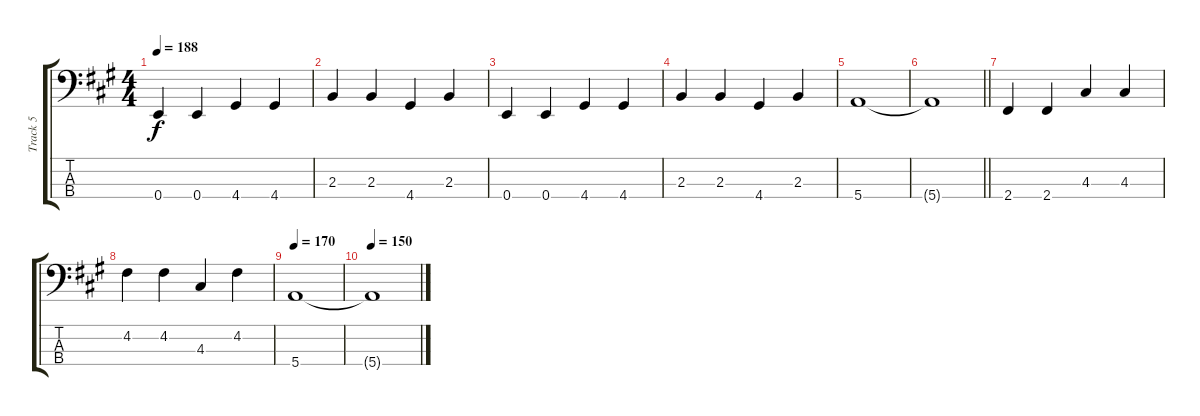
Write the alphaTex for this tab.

\track ("Track 5" "Track 5") {instrument electricbassfinger}
\staff {score tabs}
\tuning (G2 D2 A1 E1) {hide}
\ts (4 4)
\tempo 188
\clef f4
\ks a
0.4.4{dy f} 0.4.4 4.4.4 4.4.4 |
2.3.4 2.3.4 4.4.4 2.3.4 |
0.4.4 0.4.4 4.4.4 4.4.4 |
2.3.4 2.3.4 4.4.4 2.3.4 |
5.4.1 |
\barLineRight lightlight
5.4{t}.1 |
2.4.4 2.4.4 4.3.4 4.3.4 |
4.2.4 4.2.4 4.3.4 4.2.4 |
\tempo 170
5.4.1 |
\tempo 150
5.4{t}.1
